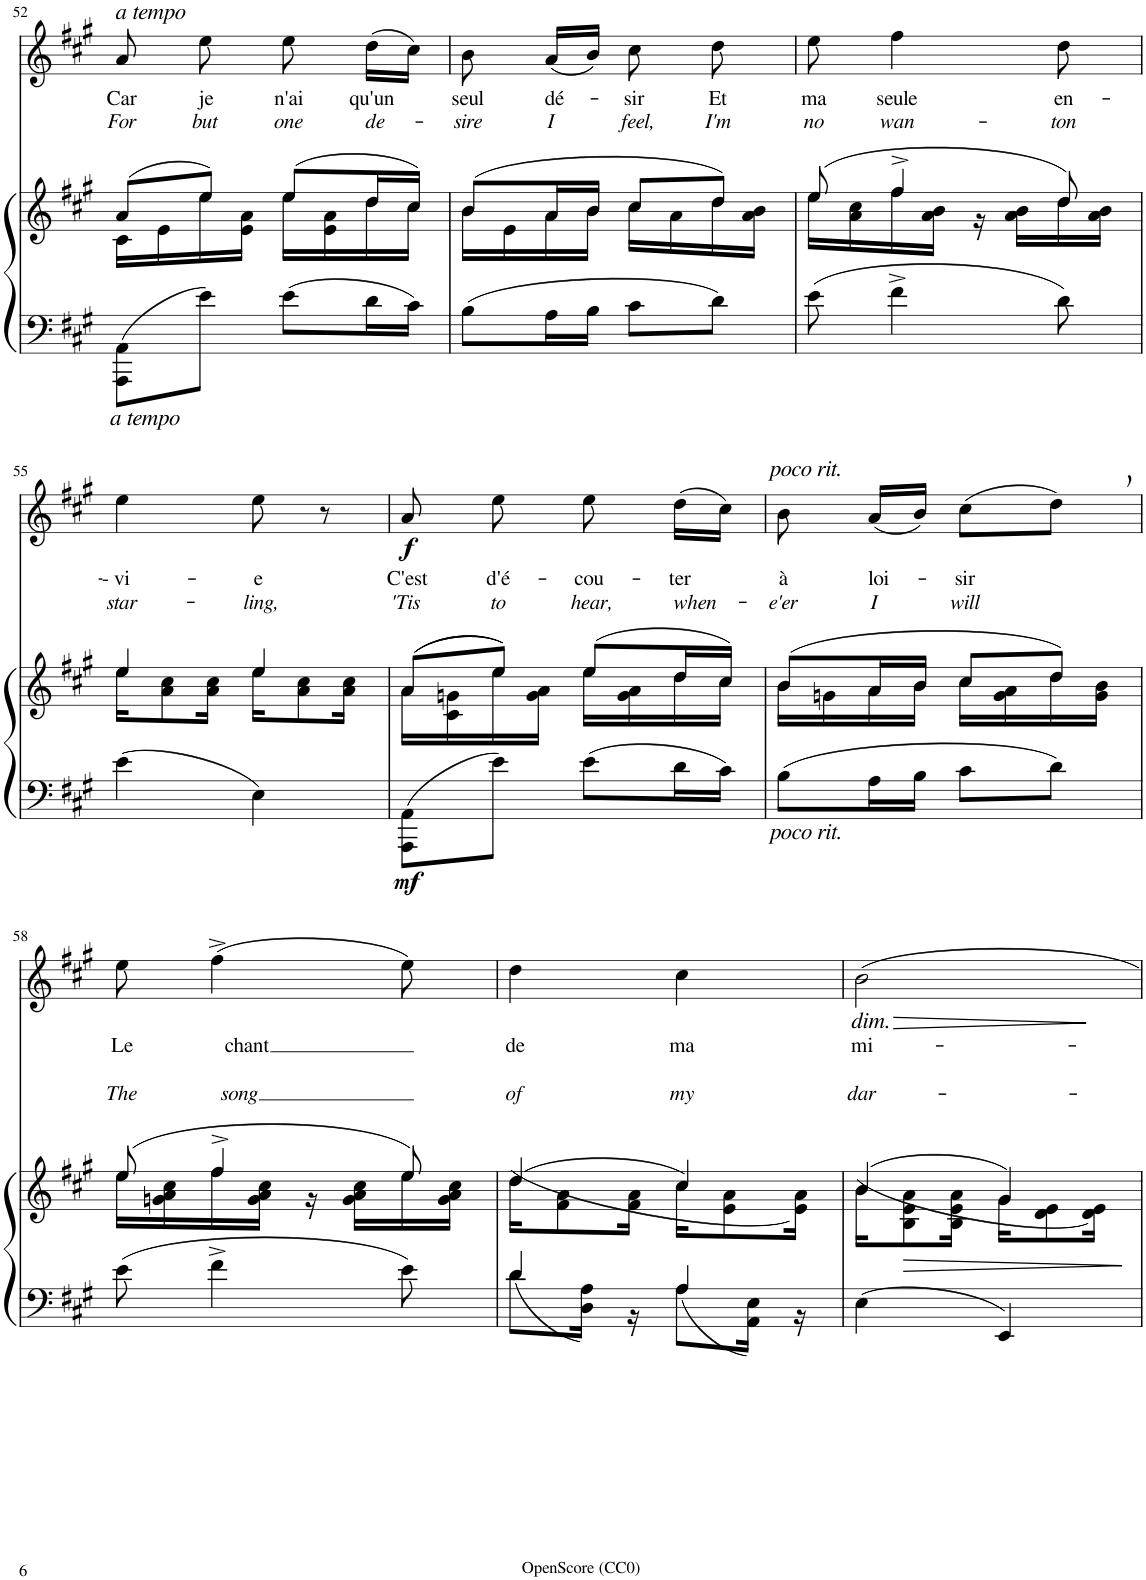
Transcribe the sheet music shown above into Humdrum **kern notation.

**kern	**kern	**dynam	**kern	**text	**text	**dynam
*part2	*part2	*part2	*part1	*part1	*part1	*part1
*staff3	*staff2	*staff2/3	*staff1	*staff1	*staff1	*staff1
*I"Piano	*	*	*I"Voice	*	*	*
*I'Pno	*	*	*	*	*	*
!!LO:PB:g=z
*clefF4	*clefG2	*	*clefG2	*	*	*
*k[f#c#g#]	*k[f#c#g#]	*	*k[f#c#g#]	*	*	*
*M2/4	*M2/4	*	*M2/4	*	*	*
=52	=52	=52	=52	=52	=52	=52
*	*^	*	*	*	*	*
!	!	!	!	!LO:TX:a:i:t=a tempo	!	!	!
!LO:TX:b:i:t=a tempo	!	!	!	!	!	!	!
!	!	!	!	!	!LO:LY:b	!LO:LY:b	!
8AAA\ 8AA\L	(8a/L	16c#\LL	.	8a/	Car	For	.
.	.	16e\	.	.	.	.	.
!	!	!	!	!	!LO:LY:b	!LO:LY:b	!
8e\J	8ee/J)	16ee\	.	8ee\	je	but	.
.	.	16e\ 16a\JJ	.	.	.	.	.
!	!	!	!	!	!LO:LY:b	!LO:LY:b	!
8e\L	(8ee/L	16ee\LL	.	8ee\	n'ai	one	.
.	.	16e\ 16a\	.	.	.	.	.
!	!	!	!	!	!LO:LY:b	!LO:LY:b	!
16d\L	16dd/L	16dd\	.	(16dd\LL	qu'un	de-	.
16c#\JJ	16cc#/JJ)	16cc#\JJ	.	16cc#\JJ)	.	.	.
=53	=53	=53	=53	=53	=53	=53	=53
!	!	!	!	!	!LO:LY:b	!LO:LY:b	!
8B\L	(8b/L	16b\LL	.	8b\	seul	-sire	.
.	.	16e\	.	.	.	.	.
!	!	!	!	!	!LO:LY:b	!LO:LY:b	!
16A\L	16a/L	16a\	.	(16a/LL	dé-	I	.
16B\JJ	16b/JJ	16b\JJ	.	16b/JJ)	.	.	.
!	!	!	!	!	!LO:LY:b	!LO:LY:b	!
8c#\L	8cc#/L	16cc#\LL	.	8cc#\	-sir	feel,	.
.	.	16a\	.	.	.	.	.
!	!	!	!	!	!LO:LY:b	!LO:LY:b	!
8d\J	8dd/J)	16dd\	.	8dd\	Et	I'm	.
.	.	16a\ 16b\JJ	.	.	.	.	.
=54	=54	=54	=54	=54	=54	=54	=54
!	!	!	!	!	!LO:LY:b	!LO:LY:b	!
8e\	(8ee/	16ee\LL	.	8ee\	ma	no	.
.	.	16a\ 16cc#\	.	.	.	.	.
!	!	!	!	!	!LO:LY:b	!LO:LY:b	!
4f#^\	4ff#^/	16ff#\	.	4ff#\	seule	wan-	.
.	.	16a\ 16b\JJ	.	.	.	.	.
.	.	16r	.	.	.	.	.
.	.	16a\ 16b\LL	.	.	.	.	.
!	!	!	!	!	!LO:LY:b	!LO:LY:b	!
8d\	8dd/)	16dd\	.	8dd\	en-	-ton	.
.	.	16a\ 16b\JJ	.	.	.	.	.
!!LO:LB:g=z
=55	=55	=55	=55	=55	=55	=55	=55
!	!	!	!	!	!LO:LY:b	!LO:LY:b	!
4e\	4ee/	16ee\KL	.	4ee\	-- vi-	star-	.
.	.	8a\ 8cc#\	.	.	.	.	.
.	.	16a\ 16cc#\Jk	.	.	.	.	.
!	!	!	!	!	!LO:LY:b	!LO:LY:b	!
4E\	4ee/	16ee\KL	.	8ee\	-e	-ling,	.
.	.	8a\ 8cc#\	.	.	.	.	.
.	.	.	.	8r	.	.	.
.	.	16a\ 16cc#\Jk	.	.	.	.	.
=56	=56	=56	=56	=56	=56	=56	=56
!	!	!	!LO:DY:b=2	!	!LO:LY:b	!LO:LY:b	!LO:DY:b
8AAA\ 8AA\L	((8a/L	16a\LL	mf	8a/	C'est	'Tis	f
.	.	16c#\ 16gn\	.	.	.	.	.
!	!	!	!	!	!LO:LY:b	!LO:LY:b	!
8e\J	8ee/J))	16ee\	.	8ee\	d'é-	to	.
.	.	16g\ 16a\JJ	.	.	.	.	.
!	!	!	!	!	!LO:LY:b	!LO:LY:b	!
8e\L	(8ee/L	16ee\LL	.	8ee\	-cou-	hear,	.
.	.	16g\ 16a\	.	.	.	.	.
!	!	!	!	!	!LO:LY:b	!LO:LY:b	!
16d\L	16dd/L	16dd\	.	(16dd\LL	-ter	when-	.
16c#\JJ	16cc#/JJ)	16cc#\JJ	.	16cc#\JJ)	.	.	.
=57	=57	=57	=57	=57	=57	=57	=57
!	!	!	!	!LO:TX:a:i:t=poco rit.	!	!	!
!LO:TX:b:i:t=poco rit.	!	!	!	!	!	!	!
!	!	!	!	!	!LO:LY:b	!LO:LY:b	!
8B\L	(8b/L	16b\LL	.	8b\	à	-e'er	.
.	.	16gn\	.	.	.	.	.
!	!	!	!	!	!LO:LY:b	!LO:LY:b	!
16A\L	16a/L	16a\	.	(16a/LL	loi-	I	.
16B\JJ	16b/JJ	16b\JJ	.	16b/JJ)	.	.	.
!	!	!	!	!	!LO:LY:b	!LO:LY:b	!
8c#\L	8cc#/L	16cc#\LL	.	(8cc#\L	-sir	will	.
.	.	16g\ 16a\	.	.	.	.	.
8d\J	8dd/J)	16dd\	.	8dd,\J)	.	.	.
.	.	16g\ 16b\JJ	.	.	.	.	.
!!LO:LB:g=z
=58	=58	=58	=58	=58	=58	=58	=58
!	!	!	!	!	!LO:LY:b	!LO:LY:b	!
8e\	(8ee/	16ee\LL	.	8ee\	Le	The	.
.	.	16gn\ 16a\ 16cc#\	.	.	.	.	.
!	!	!	!	!	!LO:LY:b	!LO:LY:b	!
4f#^\	4ff#^/	16ff#\	.	(4ff#^\	chant	song	.
.	.	16g\ 16a\ 16cc#\JJ	.	.	.	.	.
.	.	16r	.	.	.	.	.
.	.	16g\ 16a\ 16cc#\LL	.	.	.	.	.
8e\	8ee/)	16ee\	.	8ee\)	.	.	.
.	.	16g\ 16a\ 16cc#\JJ	.	.	.	.	.
=59	=59	=59	=59	=59	=59	=59	=59
*^	*	*	*	*	*	*	*
!	!	!	!	!	!	!LO:LY:b	!LO:LY:b	!
4d/	8d\L	((4dd/	16dd\KL	.	4dd\	de	of	.
.	.	.	8f#\ 8a\	.	.	.	.	.
.	16D\ 16A\Jk	.	.	.	.	.	.	.
.	16r	.	16f#\ 16a\Jk	.	.	.	.	.
!	!	!	!	!	!	!LO:LY:b	!LO:LY:b	!
4A/	8A\L	4cc#/)	16cc#\KL	.	4cc#\	ma	my	.
.	.	.	8e\ 8a\	.	.	.	.	.
.	16AA\ 16E\Jk	.	.	.	.	.	.	.
.	16r	.	16e\ 16a\Jk)	.	.	.	.	.
=60	=60	=60	=60	=60	=60	=60	=60	=60
!	!	!	!	!	!LO:TX:b:i:t=dim.	!	!	!
!	!	!	!	!	!	!LO:LY:b	!LO:LY:b	!LO:HP:b
*v	*v	*	*	*	*	*	*	*
4E\	((4b/	16b\KL	.	2b\	mi-	dar-	>
.	.	8B\ 8e\ 8a\	.	.	.	.	.
.	.	16B\ 16e\ 16a\Jk	.	.	.	.	.
4EE/	4g#/)	16g#\KL	.	.	.	.	.
.	.	8d\ 8e\	.	.	.	.	.
.	.	16d\ 16e\Jk)	.	.	.	.	.
*	*v	*v	*	*	*	*	*
.	.	.	.	.	.	]
=	=	=	=	=	=	=
*-	*-	*-	*-	*-	*-	*-
